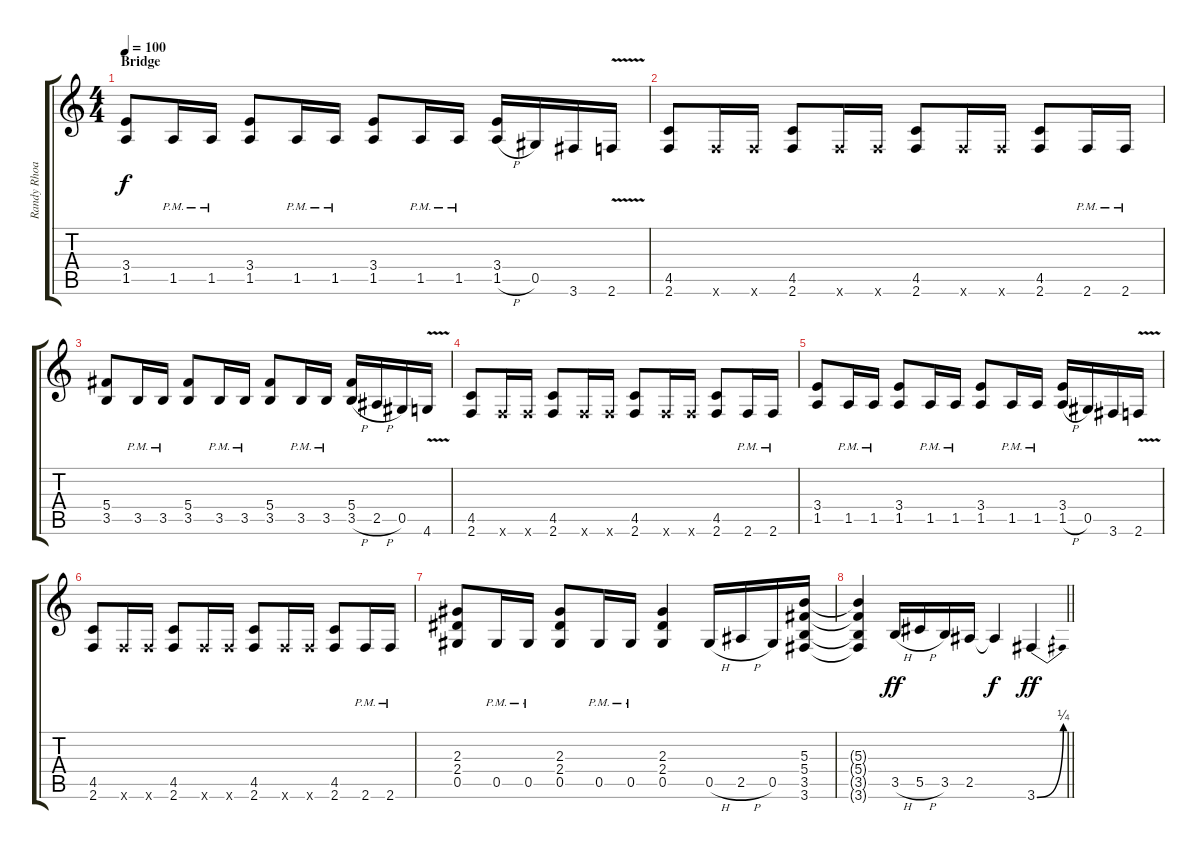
\track ("Randy Rhoads" "Randy Rhoa") {instrument distortionguitar}
\staff {score tabs}
\tuning (Eb4 Bb3 Gb3 Db3 Ab2 Eb2) {hide}
\ts (4 4)
\section ("" "Bridge")
\tempo 100
\clef g2
\ks c
(3.4 1.5).8{dy f} 1.5{pm}.16 1.5{pm}.16 (3.4 1.5).8 1.5{pm}.16 1.5{pm}.16 (3.4 1.5).8 1.5{pm}.16 1.5{pm}.16 (3.4 1.5{h}).16 0.5.16 3.6.16 2.6{v}.16 |
(4.5 2.6).8 2.6{x}.16 2.6{x}.16 (4.5 2.6).8 2.6{x}.16 2.6{x}.16 (4.5 2.6).8 2.6{x}.16 2.6{x}.16 (4.5 2.6).8 2.6{pm}.16 2.6{pm}.16 |
(5.4 3.5).8 3.5{pm}.16 3.5{pm}.16 (5.4 3.5).8 3.5{pm}.16 3.5{pm}.16 (5.4 3.5).8 3.5{pm}.16 3.5{pm}.16 (5.4 3.5{h}).16 2.5{h}.16 0.5.16 4.6{v}.16 |
(4.5 2.6).8 2.6{x}.16 2.6{x}.16 (4.5 2.6).8 2.6{x}.16 2.6{x}.16 (4.5 2.6).8 2.6{x}.16 2.6{x}.16 (4.5 2.6).8 2.6{pm}.16 2.6{pm}.16 |
(3.4 1.5).8 1.5{pm}.16 1.5{pm}.16 (3.4 1.5).8 1.5{pm}.16 1.5{pm}.16 (3.4 1.5).8 1.5{pm}.16 1.5{pm}.16 (3.4 1.5{h}).16 0.5.16 3.6.16 2.6{v}.16 |
(4.5 2.6).8 2.6{x}.16 2.6{x}.16 (4.5 2.6).8 2.6{x}.16 2.6{x}.16 (4.5 2.6).8 2.6{x}.16 2.6{x}.16 (4.5 2.6).8 2.6{pm}.16 2.6{pm}.16 |
(2.3 2.4 0.5).8 0.5{pm}.16 0.5{pm}.16 (2.3 2.4 0.5).8 0.5{pm}.16 0.5{pm}.16 (2.3 2.4 0.5).4 0.5{h}.16 2.5{h}.16 0.5.16 (5.3 5.4 3.5 3.6).16 |
\barLineRight lightlight
(5.3{t} 5.4{t} 3.5{t} 3.6{t}).4 3.5{h}.16{dy ff} 5.5{h}.16 3.5.16 2.5.16 2.5{t}.4{dy f} 3.6{be (bend 0 0 60 1)}.4{dy ff}
